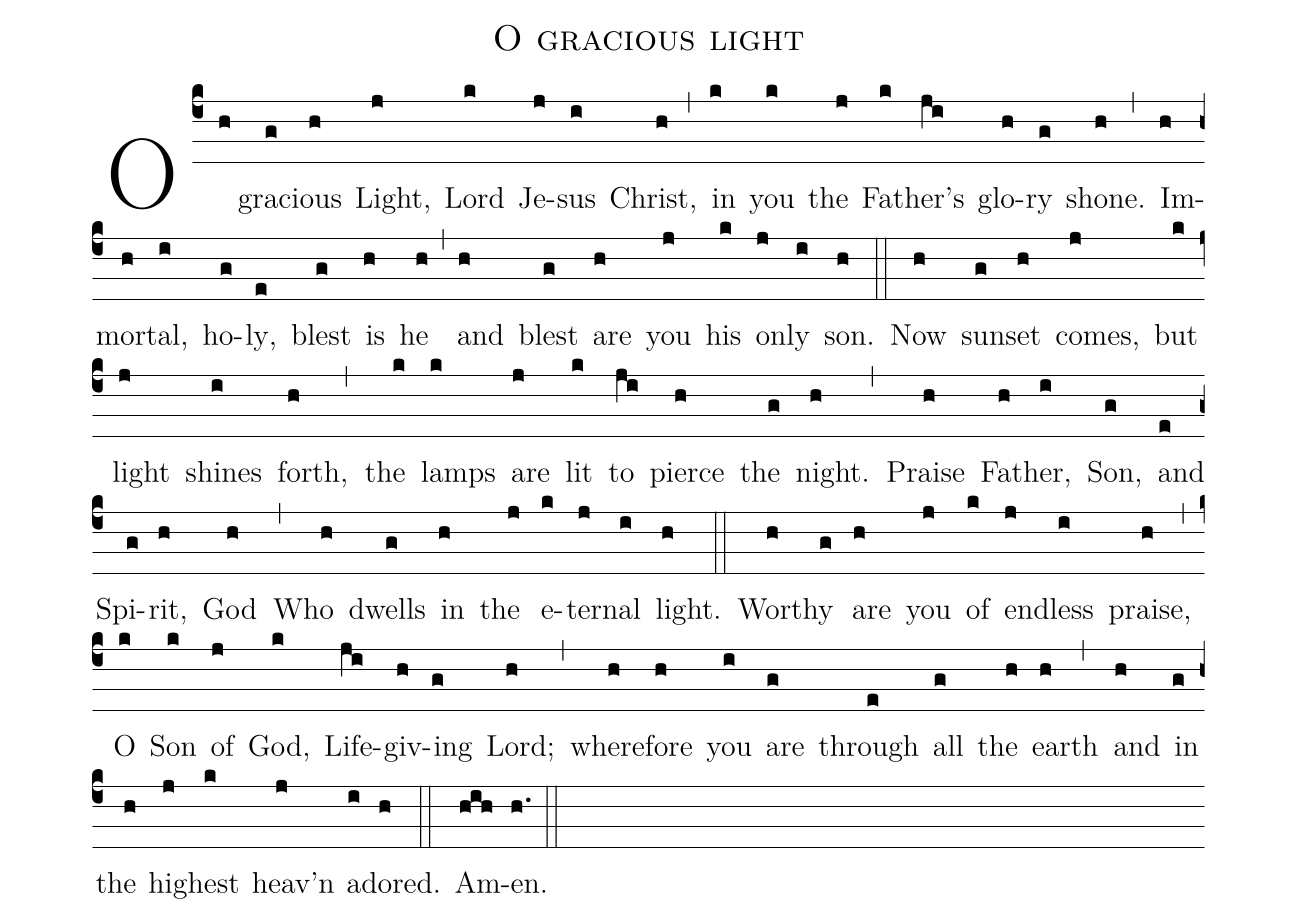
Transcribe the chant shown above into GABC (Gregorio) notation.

name: O gracious light;
%%
(c4) O(h) gra(g)cious(h) Light,(j) Lord(k) Je(j)sus(i) Christ,(h) (,) in(k) you(k) the(j) Fa(k)ther's(ji) glo(h)ry(g) shone.(h) (,) Im(h)mor(h)tal,(i) ho(g)ly,(e) blest(g) is(h) he(h) (,) and(h) blest(g) are(h) you(j) his(k) on(j)ly(i) son.(h) (::) Now(h) sun(g)set(h) comes,(j) but(k) light(j) shines(i) forth,(h) (,) the(k) lamps(k) are(j) lit(k) to(ji) pierce(h) the(g) night.(h) (,) Praise(h) Fa(h)ther,(i) Son,(g) and(e) Spi(g)rit,(h) God(h) (,) Who(h) dwells(g) in(h) the(j) e(k)ter(j)nal(i) light.(h) (::) Wor(h)thy(g) are(h) you(j) of(k) end(j)less(i) praise,(h) (,) O(k) Son(k) of(j) God,(k) Life-(ji)giv(h)ing(g) Lord;(h) (,) where(h)fore(h) you(i) are(g) through(e) all(g) the(h) earth(h) (,) and(h) in(g) the(h) high(j)est(k) heav'n(j) a(i)dored.(h) (::) Am(hih)en.(h.) (::)
